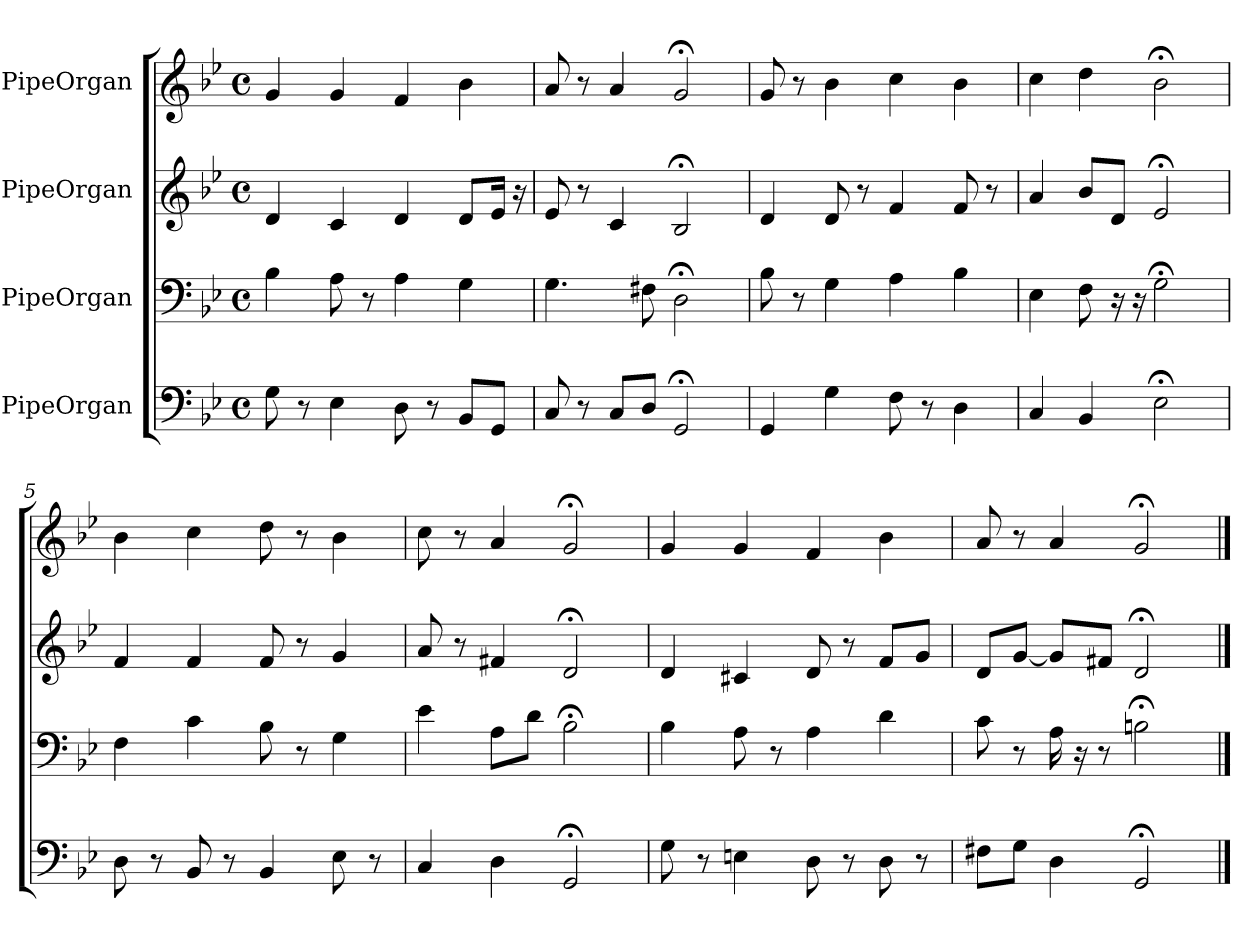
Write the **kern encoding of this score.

**kern	**kern	**kern	**kern
*part4	*part3	*part2	*part1
*staff4	*staff3	*staff2	*staff1
*I"PipeOrgan	*I"PipeOrgan	*I"PipeOrgan	*I"PipeOrgan
*k[b-e-]	*k[b-e-]	*k[b-e-]	*k[b-e-]
*g:	*g:	*g:	*g:
*M4/4	*M4/4	*M4/4	*M4/4
*met(c)	*met(c)	*met(c)	*met(c)
*MM60	*MM60	*MM60	*MM60
=1	=1	=1	=1
8G	4B-	4d	4g
8r	.	.	.
4E-	8A	4c	4g
.	8r	.	.
8D	4A	4d	4f
8r	.	.	.
8BB-L	4G	8dL	4b-
8GGJ	.	16e-Jk	.
.	.	16r	.
=2	=2	=2	=2
8C	4.G	8e-	8a
8r	.	8r	8r
8CL	.	4c	4a
8DJ	8F#X	.	.
2GG;<	2D;<	2B-;<	2g;<
=3	=3	=3	=3
4GG	8B-	4d	8g
.	8r	.	8r
4G	4G	8d	4b-
.	.	8r	.
8F	4A	4f	4cc
8r	.	.	.
4D	4B-	8f	4b-
.	.	8r	.
=4	=4	=4	=4
4C	4E-	4a	4cc
4BB-	8F	8b-L	4dd
.	16r	8dJ	.
.	16r	.	.
2E-;<	2G;<	2e-;<	2b-;<
=5	=5	=5	=5
8D	4F	4f	4b-
8r	.	.	.
8BB-	4c	4f	4cc
8r	.	.	.
4BB-	8B-	8f	8dd
.	8r	8r	8r
8E-	4G	4g	4b-
8r	.	.	.
=6	=6	=6	=6
4C	4e-	8a	8cc
.	.	8r	8r
4D	8AL	4f#X	4a
.	8dJ	.	.
2GG;<	2B-;<	2d;<	2g;<
=7	=7	=7	=7
8G	4B-	4d	4g
8r	.	.	.
4En	8A	4c#X	4g
.	8r	.	.
8D	4A	8d	4f
8r	.	8r	.
8D	4d	8fL	4b-
8r	.	8gJ	.
=8	=8	=8	=8
8F#XL	8c	8dL	8a
8GJ	8r	[8gJ	8r
4D	16A	8gL]	4a
.	16r	.	.
.	8r	8f#XJ	.
2GG;<	2Bn;<	2d;<	2g;<
==	==	==	==
*-	*-	*-	*-
